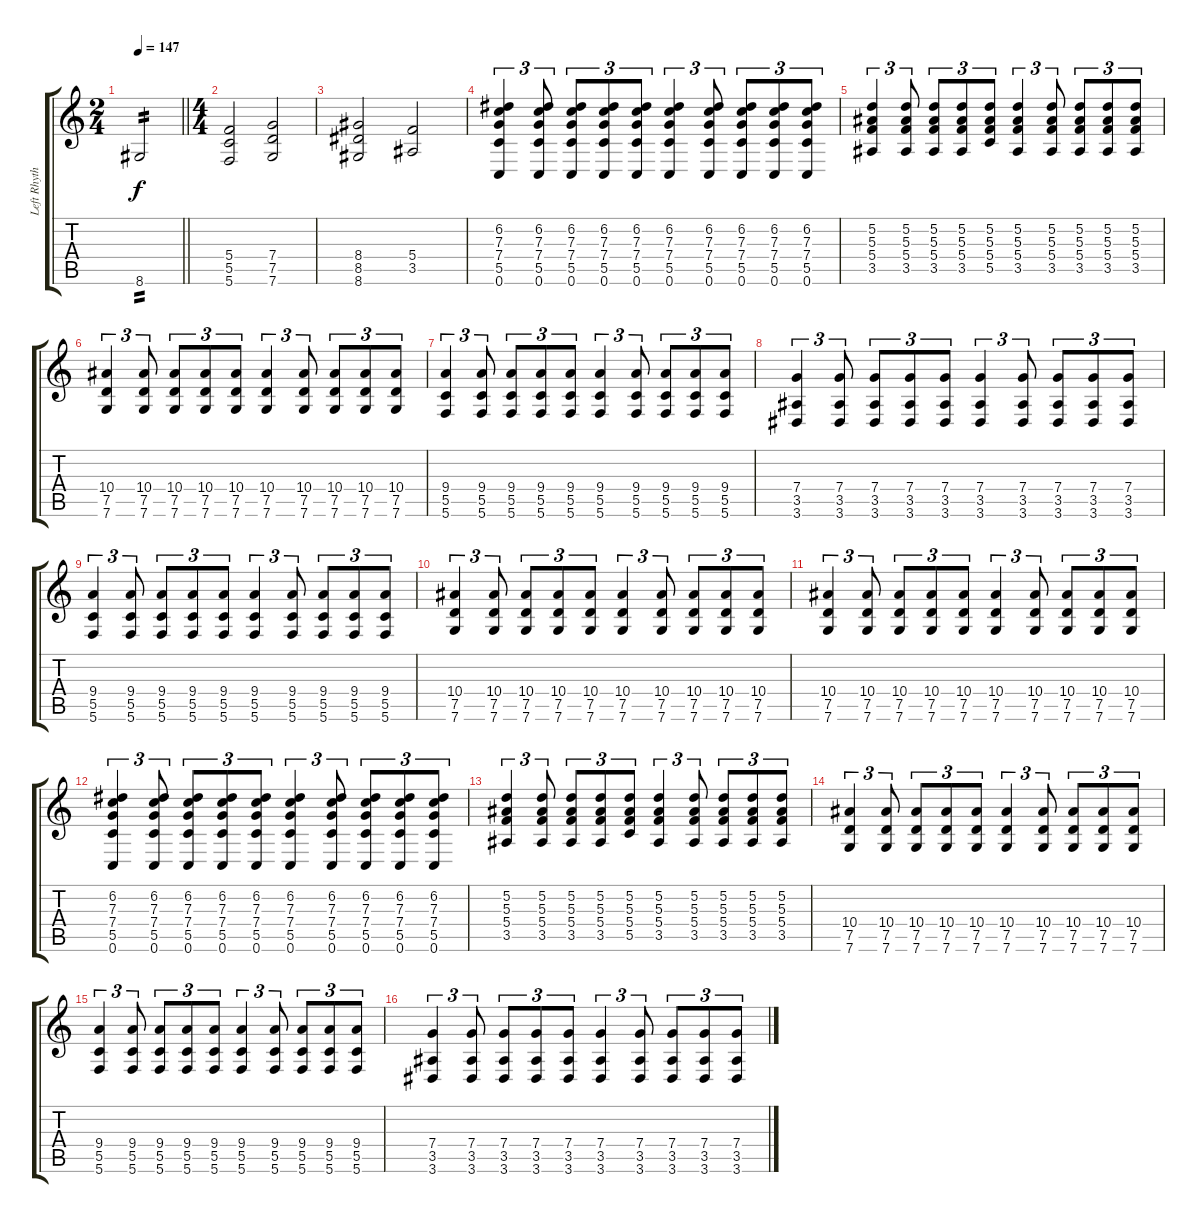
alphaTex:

\track ("Left Rhythm" "Left Rhyth") {instrument distortionguitar}
\staff {score tabs}
\tuning (D4 A3 F3 C3 G2 C2) {hide}
\ts (2 4)
\tempo 147
\clef g2
\barLineRight lightlight
\ks c
8.6.2{tp 2 dy f} |
\ts (4 4)
\section ("" "")
(5.4 5.5 5.6).2 (7.4 7.5 7.6).2 |
(8.4 8.5 8.6).2 (5.4 3.5).2 |
(6.2 7.3 7.4 5.5 0.6).4{tu (3 2)} (6.2 7.3 7.4 5.5 0.6).8{tu (3 2)} (6.2 7.3 7.4 5.5 0.6).8{tu (3 2)} (6.2 7.3 7.4 5.5 0.6).8{tu (3 2)} (6.2 7.3 7.4 5.5 0.6).8{tu (3 2)} (6.2 7.3 7.4 5.5 0.6).4{tu (3 2)} (6.2 7.3 7.4 5.5 0.6).8{tu (3 2)} (6.2 7.3 7.4 5.5 0.6).8{tu (3 2)} (6.2 7.3 7.4 5.5 0.6).8{tu (3 2)} (6.2 7.3 7.4 5.5 0.6).8{tu (3 2)} |
(5.2 5.3 5.4 3.5).4{tu (3 2)} (5.2 5.3 5.4 3.5).8{tu (3 2)} (5.2 5.3 5.4 3.5).8{tu (3 2)} (5.2 5.3 5.4 3.5).8{tu (3 2)} (5.2 5.3 5.4 5.5).8{tu (3 2)} (5.2 5.3 5.4 3.5).4{tu (3 2)} (5.2 5.3 5.4 3.5).8{tu (3 2)} (5.2 5.3 5.4 3.5).8{tu (3 2)} (5.2 5.3 5.4 3.5).8{tu (3 2)} (5.2 5.3 5.4 3.5).8{tu (3 2)} |
(10.4 7.5 7.6).4{tu (3 2)} (10.4 7.5 7.6).8{tu (3 2)} (10.4 7.5 7.6).8{tu (3 2)} (10.4 7.5 7.6).8{tu (3 2)} (10.4 7.5 7.6).8{tu (3 2)} (10.4 7.5 7.6).4{tu (3 2)} (10.4 7.5 7.6).8{tu (3 2)} (10.4 7.5 7.6).8{tu (3 2)} (10.4 7.5 7.6).8{tu (3 2)} (10.4 7.5 7.6).8{tu (3 2)} |
(9.4 5.5 5.6).4{tu (3 2)} (9.4 5.5 5.6).8{tu (3 2)} (9.4 5.5 5.6).8{tu (3 2)} (9.4 5.5 5.6).8{tu (3 2)} (9.4 5.5 5.6).8{tu (3 2)} (9.4 5.5 5.6).4{tu (3 2)} (9.4 5.5 5.6).8{tu (3 2)} (9.4 5.5 5.6).8{tu (3 2)} (9.4 5.5 5.6).8{tu (3 2)} (9.4 5.5 5.6).8{tu (3 2)} |
(7.4 3.5 3.6).4{tu (3 2)} (7.4 3.5 3.6).8{tu (3 2)} (7.4 3.5 3.6).8{tu (3 2)} (7.4 3.5 3.6).8{tu (3 2)} (7.4 3.5 3.6).8{tu (3 2)} (7.4 3.5 3.6).4{tu (3 2)} (7.4 3.5 3.6).8{tu (3 2)} (7.4 3.5 3.6).8{tu (3 2)} (7.4 3.5 3.6).8{tu (3 2)} (7.4 3.5 3.6).8{tu (3 2)} |
(9.4 5.5 5.6).4{tu (3 2)} (9.4 5.5 5.6).8{tu (3 2)} (9.4 5.5 5.6).8{tu (3 2)} (9.4 5.5 5.6).8{tu (3 2)} (9.4 5.5 5.6).8{tu (3 2)} (9.4 5.5 5.6).4{tu (3 2)} (9.4 5.5 5.6).8{tu (3 2)} (9.4 5.5 5.6).8{tu (3 2)} (9.4 5.5 5.6).8{tu (3 2)} (9.4 5.5 5.6).8{tu (3 2)} |
(10.4 7.5 7.6).4{tu (3 2)} (10.4 7.5 7.6).8{tu (3 2)} (10.4 7.5 7.6).8{tu (3 2)} (10.4 7.5 7.6).8{tu (3 2)} (10.4 7.5 7.6).8{tu (3 2)} (10.4 7.5 7.6).4{tu (3 2)} (10.4 7.5 7.6).8{tu (3 2)} (10.4 7.5 7.6).8{tu (3 2)} (10.4 7.5 7.6).8{tu (3 2)} (10.4 7.5 7.6).8{tu (3 2)} |
(10.4 7.5 7.6).4{tu (3 2)} (10.4 7.5 7.6).8{tu (3 2)} (10.4 7.5 7.6).8{tu (3 2)} (10.4 7.5 7.6).8{tu (3 2)} (10.4 7.5 7.6).8{tu (3 2)} (10.4 7.5 7.6).4{tu (3 2)} (10.4 7.5 7.6).8{tu (3 2)} (10.4 7.5 7.6).8{tu (3 2)} (10.4 7.5 7.6).8{tu (3 2)} (10.4 7.5 7.6).8{tu (3 2)} |
(6.2 7.3 7.4 5.5 0.6).4{tu (3 2)} (6.2 7.3 7.4 5.5 0.6).8{tu (3 2)} (6.2 7.3 7.4 5.5 0.6).8{tu (3 2)} (6.2 7.3 7.4 5.5 0.6).8{tu (3 2)} (6.2 7.3 7.4 5.5 0.6).8{tu (3 2)} (6.2 7.3 7.4 5.5 0.6).4{tu (3 2)} (6.2 7.3 7.4 5.5 0.6).8{tu (3 2)} (6.2 7.3 7.4 5.5 0.6).8{tu (3 2)} (6.2 7.3 7.4 5.5 0.6).8{tu (3 2)} (6.2 7.3 7.4 5.5 0.6).8{tu (3 2)} |
(5.2 5.3 5.4 3.5).4{tu (3 2)} (5.2 5.3 5.4 3.5).8{tu (3 2)} (5.2 5.3 5.4 3.5).8{tu (3 2)} (5.2 5.3 5.4 3.5).8{tu (3 2)} (5.2 5.3 5.4 5.5).8{tu (3 2)} (5.2 5.3 5.4 3.5).4{tu (3 2)} (5.2 5.3 5.4 3.5).8{tu (3 2)} (5.2 5.3 5.4 3.5).8{tu (3 2)} (5.2 5.3 5.4 3.5).8{tu (3 2)} (5.2 5.3 5.4 3.5).8{tu (3 2)} |
(10.4 7.5 7.6).4{tu (3 2)} (10.4 7.5 7.6).8{tu (3 2)} (10.4 7.5 7.6).8{tu (3 2)} (10.4 7.5 7.6).8{tu (3 2)} (10.4 7.5 7.6).8{tu (3 2)} (10.4 7.5 7.6).4{tu (3 2)} (10.4 7.5 7.6).8{tu (3 2)} (10.4 7.5 7.6).8{tu (3 2)} (10.4 7.5 7.6).8{tu (3 2)} (10.4 7.5 7.6).8{tu (3 2)} |
(9.4 5.5 5.6).4{tu (3 2)} (9.4 5.5 5.6).8{tu (3 2)} (9.4 5.5 5.6).8{tu (3 2)} (9.4 5.5 5.6).8{tu (3 2)} (9.4 5.5 5.6).8{tu (3 2)} (9.4 5.5 5.6).4{tu (3 2)} (9.4 5.5 5.6).8{tu (3 2)} (9.4 5.5 5.6).8{tu (3 2)} (9.4 5.5 5.6).8{tu (3 2)} (9.4 5.5 5.6).8{tu (3 2)} |
(7.4 3.5 3.6).4{tu (3 2)} (7.4 3.5 3.6).8{tu (3 2)} (7.4 3.5 3.6).8{tu (3 2)} (7.4 3.5 3.6).8{tu (3 2)} (7.4 3.5 3.6).8{tu (3 2)} (7.4 3.5 3.6).4{tu (3 2)} (7.4 3.5 3.6).8{tu (3 2)} (7.4 3.5 3.6).8{tu (3 2)} (7.4 3.5 3.6).8{tu (3 2)} (7.4 3.5 3.6).8{tu (3 2)}
